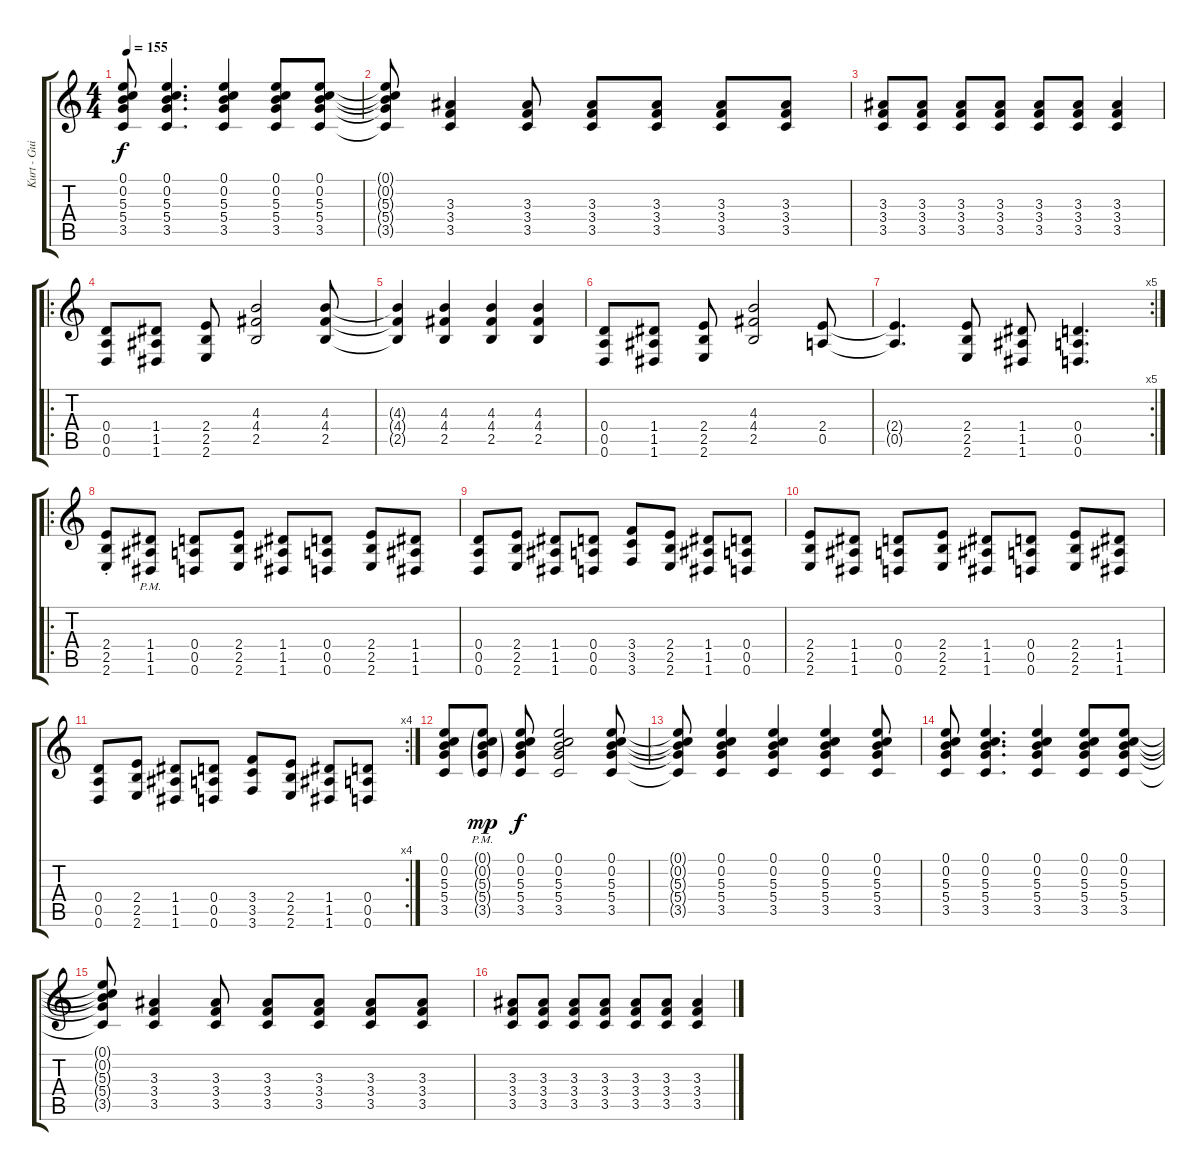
\track ("Kurt - Guitar" "Kurt - Gui") {instrument distortionguitar}
\staff {score tabs}
\tuning (E4 B3 G3 D3 A2 D2) {hide}
\ts (4 4)
\tempo 155
\clef g2
\ks c
(0.1 0.2 5.3 5.4 3.5).8{dy f} (0.1 0.2 5.3 5.4 3.5).4{d} (0.1 0.2 5.3 5.4 3.5).4 (0.1 0.2 5.3 5.4 3.5).8 (0.1 0.2 5.3 5.4 3.5).8 |
(0.1{t} 0.2{t} 5.3{t} 5.4{t} 3.5{t}).8 (3.3 3.4 3.5).4 (3.3 3.4 3.5).8 (3.3 3.4 3.5).8 (3.3 3.4 3.5).8 (3.3 3.4 3.5).8 (3.3 3.4 3.5).8 |
(3.3 3.4 3.5).8 (3.3 3.4 3.5).8 (3.3 3.4 3.5).8 (3.3 3.4 3.5).8 (3.3 3.4 3.5).8 (3.3 3.4 3.5).8 (3.3 3.4 3.5).4 |
\ro
(0.4 0.5 0.6).8 (1.4 1.5 1.6).8 (2.4 2.5 2.6).8 (4.3 4.4 2.5).2 (4.3 4.4 2.5).8 |
(4.3{t} 4.4{t} 2.5{t}).4 (4.3 4.4 2.5).4 (4.3 4.4 2.5).4 (4.3 4.4 2.5).4 |
(0.4 0.5 0.6).8 (1.4 1.5 1.6).8 (2.4 2.5 2.6).8 (4.3 4.4 2.5).2 (2.4 0.5).8 |
\rc 5
(2.4{t} 0.5{t}).4{d} (2.4 2.5 2.6).8 (1.4 1.5 1.6).8 (0.4 0.5 0.6).4{d} |
\ro
(2.4 2.5{st} 2.6).8 (1.4{pm} 1.5 1.6).8 (0.4 0.5 0.6).8 (2.4 2.5 2.6).8 (1.4 1.5 1.6).8 (0.4 0.5 0.6).8 (2.4 2.5 2.6).8 (1.4 1.5 1.6).8 |
(0.4 0.5 0.6).8 (2.4 2.5 2.6).8 (1.4 1.5 1.6).8 (0.4 0.5 0.6).8 (3.4 3.5 3.6).8 (2.4 2.5 2.6).8 (1.4 1.5 1.6).8 (0.4 0.5 0.6).8 |
(2.4 2.5 2.6).8 (1.4 1.5 1.6).8 (0.4 0.5 0.6).8 (2.4 2.5 2.6).8 (1.4 1.5 1.6).8 (0.4 0.5 0.6).8 (2.4 2.5 2.6).8 (1.4 1.5 1.6).8 |
\rc 4
(0.4 0.5 0.6).8 (2.4 2.5 2.6).8 (1.4 1.5 1.6).8 (0.4 0.5 0.6).8 (3.4 3.5 3.6).8 (2.4 2.5 2.6).8 (1.4 1.5 1.6).8 (0.4 0.5 0.6).8 |
(0.1 0.2 5.3 5.4 3.5).8 (0.1{g pm} 0.2{g pm} 5.3{g pm} 5.4{g pm} 3.5{g pm}).8{dy mp} (0.1 0.2 5.3 5.4 3.5).8{dy f} (0.1 0.2 5.3 5.4 3.5).2 (0.1 0.2 5.3 5.4 3.5).8 |
(0.1{t} 0.2{t} 5.3{t} 5.4{t} 3.5{t}).8 (0.1 0.2 5.3 5.4 3.5).4 (0.1 0.2 5.3 5.4 3.5).4 (0.1 0.2 5.3 5.4 3.5).4 (0.1 0.2 5.3 5.4 3.5).8 |
(0.1 0.2 5.3 5.4 3.5).8 (0.1 0.2 5.3 5.4 3.5).4{d} (0.1 0.2 5.3 5.4 3.5).4 (0.1 0.2 5.3 5.4 3.5).8 (0.1 0.2 5.3 5.4 3.5).8 |
(0.1{t} 0.2{t} 5.3{t} 5.4{t} 3.5{t}).8 (3.3 3.4 3.5).4 (3.3 3.4 3.5).8 (3.3 3.4 3.5).8 (3.3 3.4 3.5).8 (3.3 3.4 3.5).8 (3.3 3.4 3.5).8 |
(3.3 3.4 3.5).8 (3.3 3.4 3.5).8 (3.3 3.4 3.5).8 (3.3 3.4 3.5).8 (3.3 3.4 3.5).8 (3.3 3.4 3.5).8 (3.3 3.4 3.5).4
